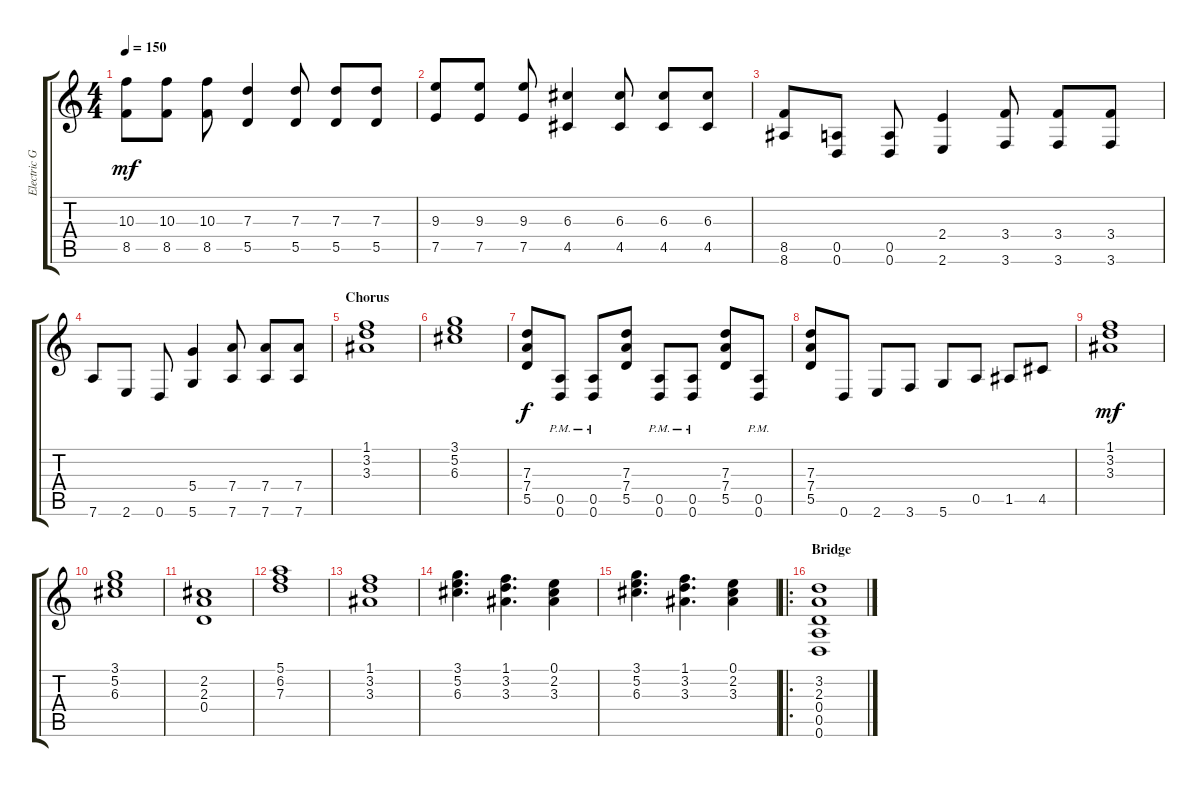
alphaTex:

\track ("Electric Guitar 1" "Electric G") {instrument distortionguitar}
\staff {score tabs}
\tuning (E4 B3 G3 D3 A2 D2) {hide}
\ts (4 4)
\tempo 150
\clef g2
\ks c
(10.3 8.5).8{dy mf} (10.3 8.5).8 (10.3 8.5).8 (7.3 5.5).4 (7.3 5.5).8 (7.3 5.5).8 (7.3 5.5).8 |
(9.3 7.5).8 (9.3 7.5).8 (9.3 7.5).8 (6.3 4.5).4 (6.3 4.5).8 (6.3 4.5).8 (6.3 4.5).8 |
(8.5 8.6).8 (0.5 0.6).8 (0.5 0.6).8 (2.4 2.6).4 (3.4 3.6).8 (3.4 3.6).8 (3.4 3.6).8 |
7.6.8 2.6.8 0.6.8 (5.4 5.6).4 (7.4 7.6).8 (7.4 7.6).8 (7.4 7.6).8 |
\section ("" "Chorus")
(1.1 3.2 3.3).1 |
(3.1 5.2 6.3).1 |
(7.3 7.4 5.5).8{dy f} (0.5{pm} 0.6{pm}).8 (0.5{pm} 0.6{pm}).8 (7.3 7.4 5.5).8 (0.5{pm} 0.6{pm}).8 (0.5{pm} 0.6{pm}).8 (7.3 7.4 5.5).8 (0.5 0.6{pm}).8 |
(7.3 7.4 5.5).8 0.6.8 2.6.8 3.6.8 5.6.8 0.5.8 1.5.8 4.5.8 |
(1.1 3.2 3.3).1{dy mf} |
(3.1 5.2 6.3).1 |
(2.2 2.3 0.4).1 |
(5.1 6.2 7.3).1 |
(1.1 3.2 3.3).1 |
(3.1 5.2 6.3).4{d} (1.1 3.2 3.3).4{d} (0.1 2.2 3.3).4 |
(3.1 5.2 6.3).4{d} (1.1 3.2 3.3).4{d} (0.1 2.2 3.3).4 |
\ro
\section ("" "Bridge")
(3.2 2.3 0.4 0.5 0.6).1
